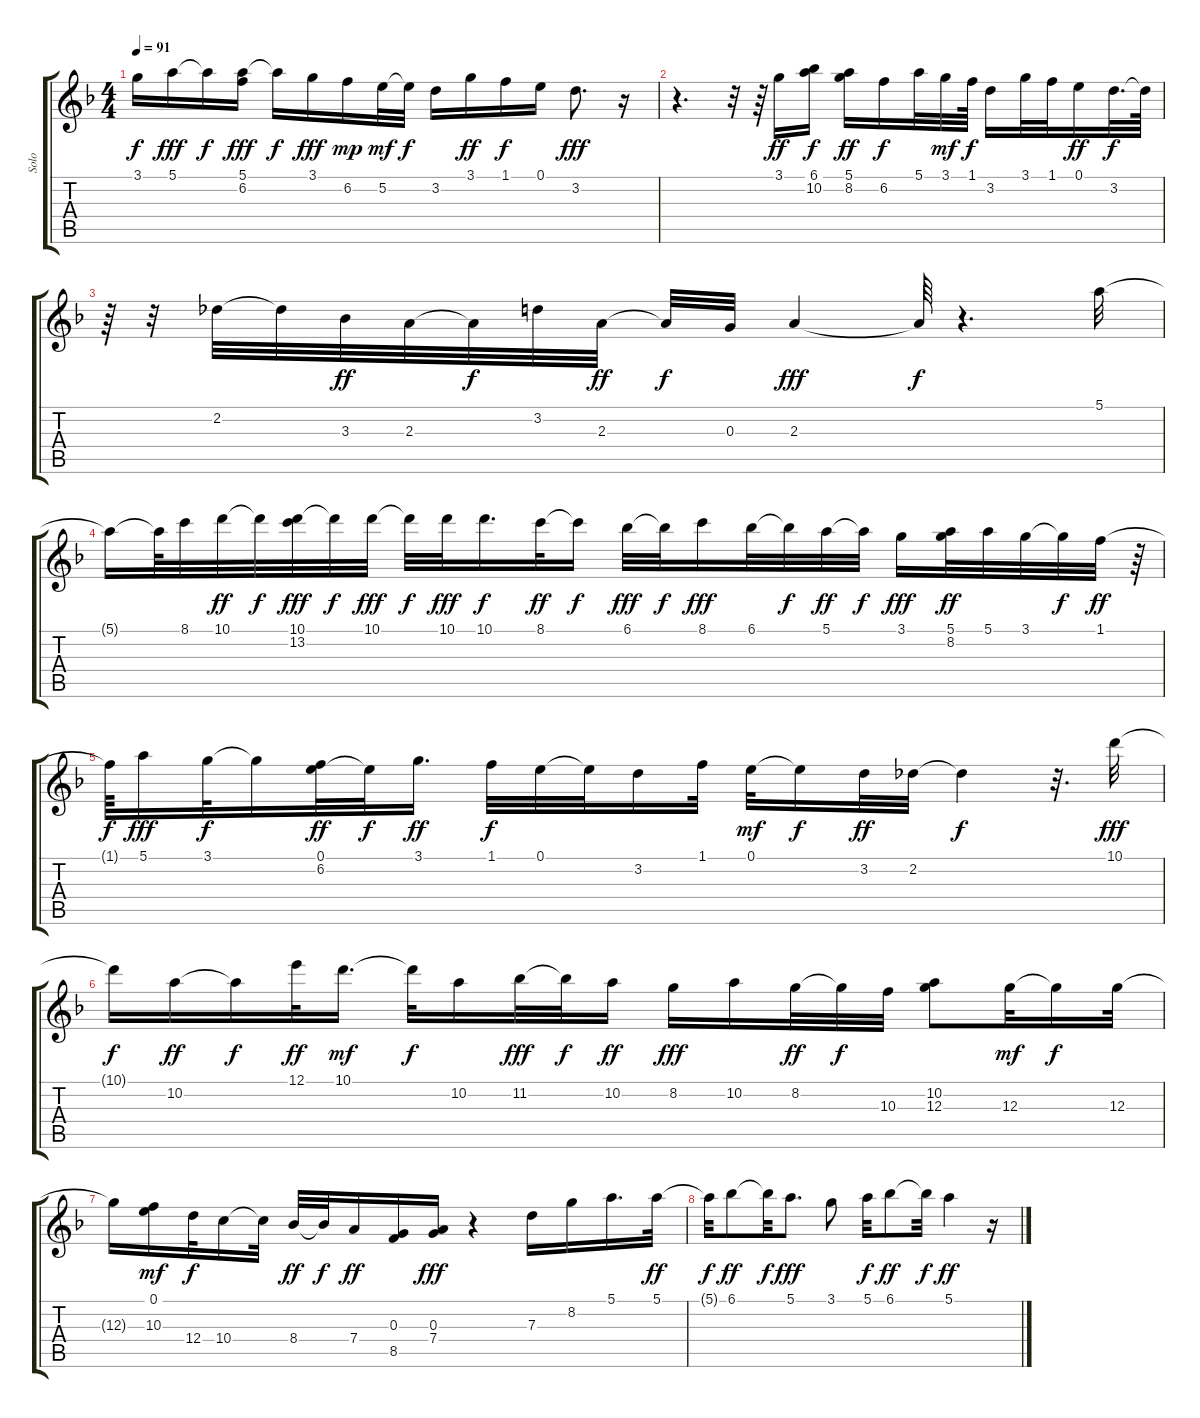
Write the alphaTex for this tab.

\track ("Solo" "Solo") {instrument acousticguitarnylon}
\staff {score tabs}
\tuning (E4 B3 G3 D3 A2 E2) {hide}
\ts (4 4)
\tempo 91
\clef g2
\ks dminor
3.1{t}.16{dy f} 5.1.16{dy fff} 5.1{t}.16{dy f} (5.1 6.2).16{dy fff} 5.1{t}.16{dy f} 3.1.16{dy fff} 6.2.16{dy mp} 5.2.32{dy mf} 5.2{t}.32{dy f} 3.2.16 3.1.16{dy ff} 1.1.16{dy f} 0.1.16 3.2.8{d dy fff} r.16 |
r.4{d} r.32 r.64 3.1.16{dy ff} (6.1 10.2).16{dy f} (5.1 8.2).16{dy ff} 6.2.16{dy f} 5.1.32 3.1.32{dy mf} 1.1.64{dy f} 3.2.16 3.1.32 1.1.32 0.1.16{dy ff} 3.2.32{d dy f} 3.2{t}.64 |
r.64 r.32 2.2.32 2.2{t}.32 3.3.32{dy ff} 2.3.32 2.3{t}.32{dy f} 3.2.32 2.3.32{dy ff} 2.3{t}.32{dy f} 0.3.32 2.3.4{dy fff} 2.3{t}.64{dy f} r.4{d} 5.1.32 |
5.1{t}.16 5.1{t}.64 8.1.32 10.1.32{dy ff} 10.1{t}.32{dy f} (10.1 13.2).32{dy fff} 10.1{t}.32{dy f} 10.1.32{dy fff} 10.1{t}.32{dy f} 10.1.32{dy fff} 10.1.16{d dy f} 8.1.32{dy ff} 8.1{t}.16{dy f} 6.1.32{dy fff} 6.1{t}.32{dy f} 8.1.16{dy fff} 6.1.32 6.1{t}.32{dy f} 5.1.32{dy ff} 5.1{t}.32{dy f} 3.1.16{dy fff} (5.1 8.2).32{dy ff} 5.1.32 3.1.32 3.1{t}.32{dy f} 1.1.32{dy ff} r.64 |
1.1{t}.64{dy f} 5.1.16{dy fff} 3.1.32{dy f} 3.1{t}.16 (0.1 6.2).32{dy ff} 0.1{t}.32{dy f} 3.1.16{d dy ff} 1.1.32{dy f} 0.1.32 0.1{t}.32 3.2.16 1.1.32 0.1.32{dy mf} 0.1{t}.16{dy f} 3.2.32{dy ff} 2.2.32 2.2{t}.4{dy f} r.32{d} 10.1.32{dy fff} |
10.1{t}.16{dy f} 10.2.16{dy ff} 10.2{t}.16{dy f} 12.1.32{dy ff} 10.1.16{d dy mf} 10.1{t}.32{dy f} 10.2.16 11.2.32{dy fff} 11.2{t}.32{dy f} 10.2.16{dy ff} 8.2.16{dy fff} 10.2.16 8.2.32{dy ff} 8.2{t}.32{dy f} 10.3.32 (10.2 12.3).8 12.3.32{dy mf} 12.3{t}.16{dy f} 12.3.32 |
12.3{t}.16 (0.1 10.3).16{dy mf} 12.4.32{dy f} 10.4.16 10.4{t}.32 8.4.32{dy ff} 8.4{t}.32{dy f} 7.4.16{dy ff} (0.3 8.5).16 (0.3 7.4).16{dy fff} r.4 7.3.16 8.2.16 5.1.16{d} 5.1.32{dy ff} |
5.1{t}.32{dy f} 6.1.8{dy ff} 6.1{t}.32{dy f} 5.1.8{d dy fff} 3.1.8 5.1.32{dy f} 6.1.8{dy ff} 6.1{t}.32{dy f} 5.1.4{dy ff} r.16
